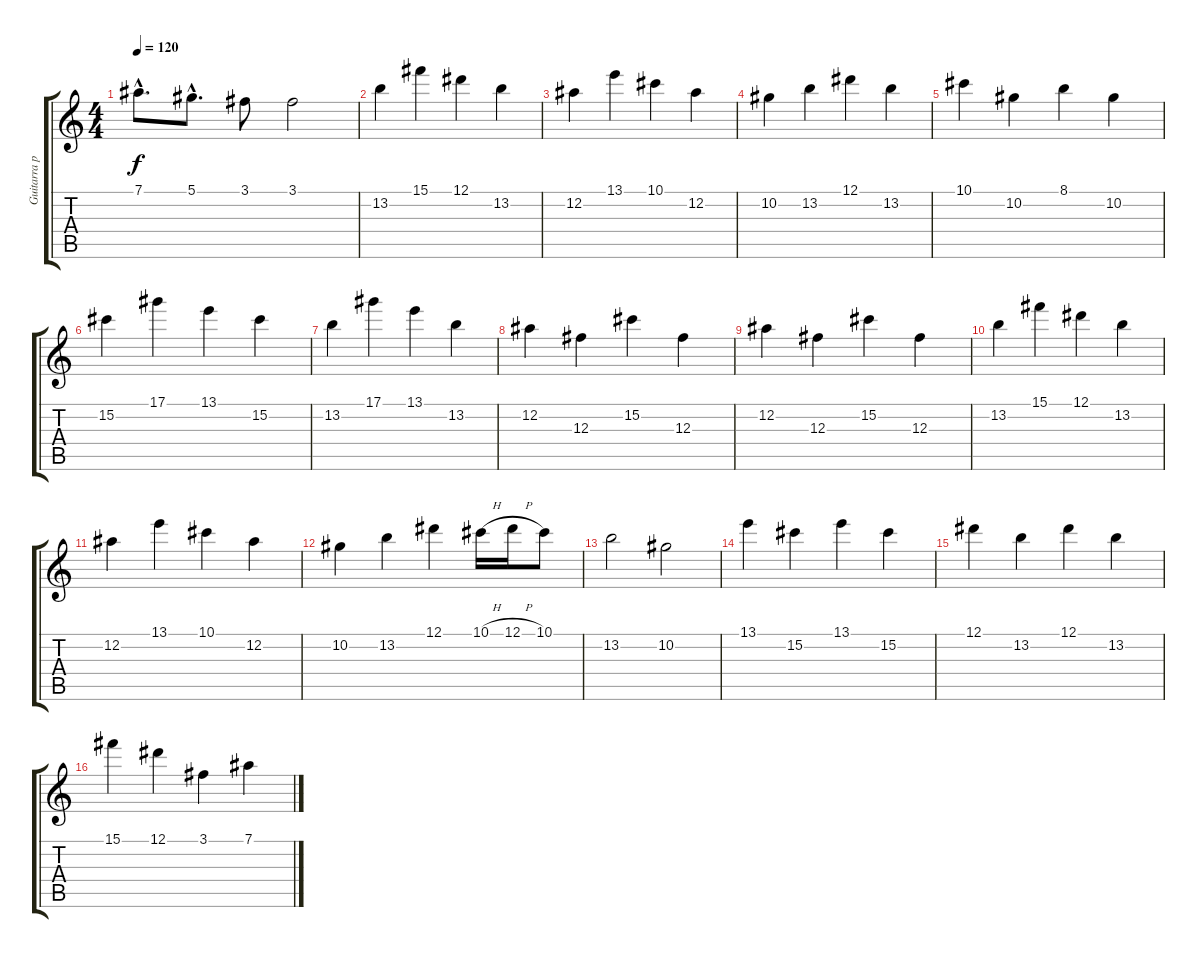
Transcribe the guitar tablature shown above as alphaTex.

\track ("Guitarra principal" "Guitarra p") {instrument acousticguitarsteel}
\staff {score tabs}
\tuning (Eb4 Bb3 Gb3 Db3 Ab2 Eb2) {hide}
\ts (4 4)
\tempo 120
\clef g2
\ks c
7.1{hac}.8{d dy f} 5.1{hac}.8{d} 3.1.8 3.1.2 |
13.2.4 15.1.4 12.1.4 13.2.4 |
12.2.4 13.1.4 10.1.4 12.2.4 |
10.2.4 13.2.4 12.1.4 13.2.4 |
10.1.4 10.2.4 8.1.4 10.2.4 |
15.2.4 17.1.4 13.1.4 15.2.4 |
13.2.4 17.1.4 13.1.4 13.2.4 |
12.2.4 12.3.4 15.2.4 12.3.4 |
12.2.4 12.3.4 15.2.4 12.3.4 |
13.2.4 15.1.4 12.1.4 13.2.4 |
12.2.4 13.1.4 10.1.4 12.2.4 |
10.2.4 13.2.4 12.1.4 10.1{h}.16 12.1{h}.16 10.1.8 |
13.2.2 10.2.2 |
13.1.4 15.2.4 13.1.4 15.2.4 |
12.1.4 13.2.4 12.1.4 13.2.4 |
15.1.4 12.1.4 3.1.4 7.1.4
